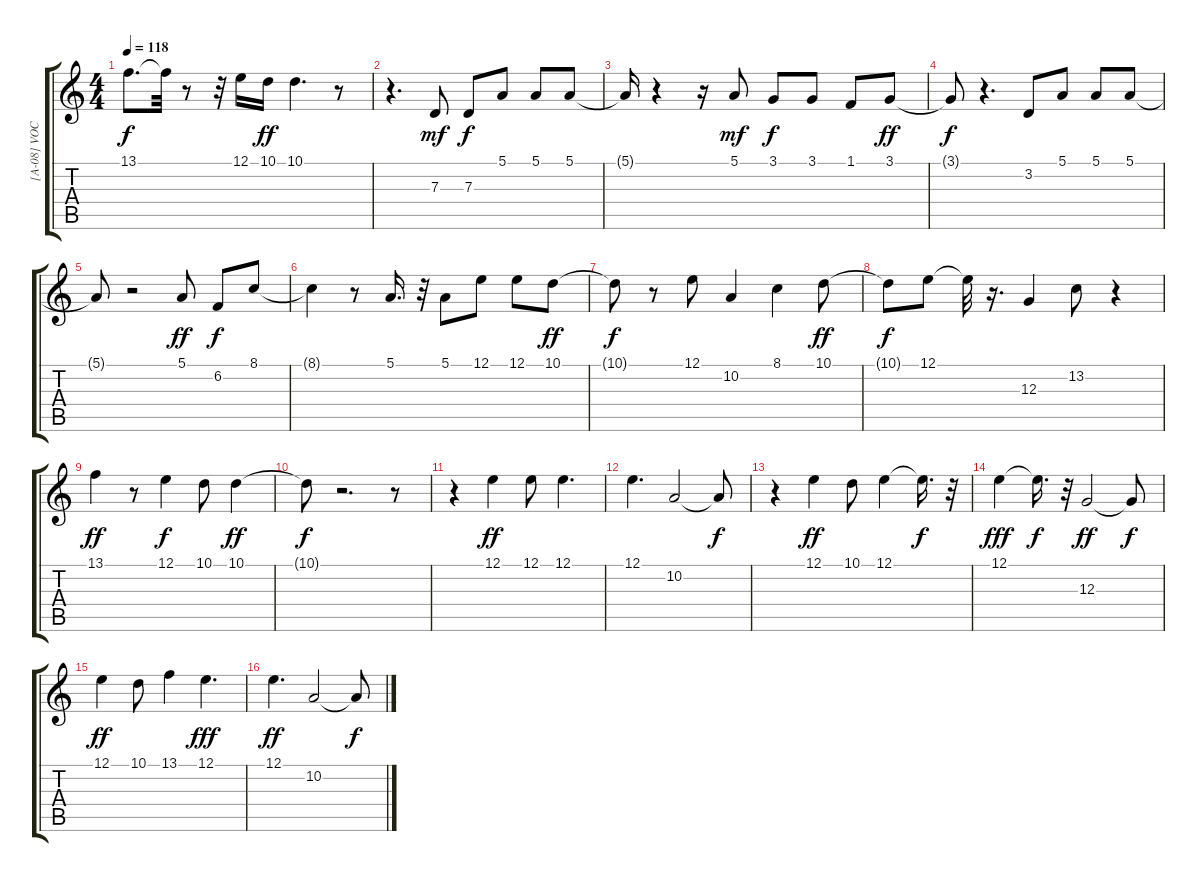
\track ("[A-08] VOCAL" "[A-08] VOC") {instrument altosax}
\staff {score tabs}
\tuning (E4 B3 G3 D3 A2 E2) {hide}
\ts (4 4)
\tempo 118
\clef g2
\ks c
13.1.8{d dy f} 13.1{t}.32 r.8 r.32 12.1.16 10.1.16{dy ff} 10.1.4{d} r.8 |
r.4{d} 7.3.8{dy mf} 7.3.8{dy f} 5.1.8 5.1.8 5.1.8 |
5.1{t}.16 r.4 r.16 5.1.8{dy mf} 3.1.8{dy f} 3.1.8 1.1.8 3.1.8{dy ff} |
3.1{t}.8{dy f} r.4{d} 3.2.8 5.1.8 5.1.8 5.1.8 |
5.1{t}.8 r.2 5.1.8{dy ff} 6.2.8{dy f} 8.1.8 |
8.1{t}.4 r.8 5.1.16{d} r.32 5.1.8 12.1.8 12.1.8 10.1.8{dy ff} |
10.1{t}.8{dy f} r.8 12.1.8 10.2.4 8.1.4 10.1.8{dy ff} |
10.1{t}.8{dy f} 12.1.8 12.1{t}.32 r.16{d} 12.3.4 13.2.8 r.4 |
13.1.4{dy ff} r.8 12.1.4{dy f} 10.1.8 10.1.4{dy ff} |
10.1{t}.8{dy f} r.2{d} r.8 |
r.4 12.1.4{dy ff} 12.1.8 12.1.4{d} |
12.1.4{d} 10.2.2 10.2{t}.8{dy f} |
r.4 12.1.4{dy ff} 10.1.8 12.1.4 12.1{t}.16{d dy f} r.32 |
12.1.4{dy fff} 12.1{t}.16{d dy f} r.32 12.3.2{dy ff} 12.3{t}.8{dy f} |
12.1.4{dy ff} 10.1.8 13.1.4 12.1.4{d dy fff} |
12.1.4{d dy ff} 10.2.2 10.2{t}.8{dy f}
